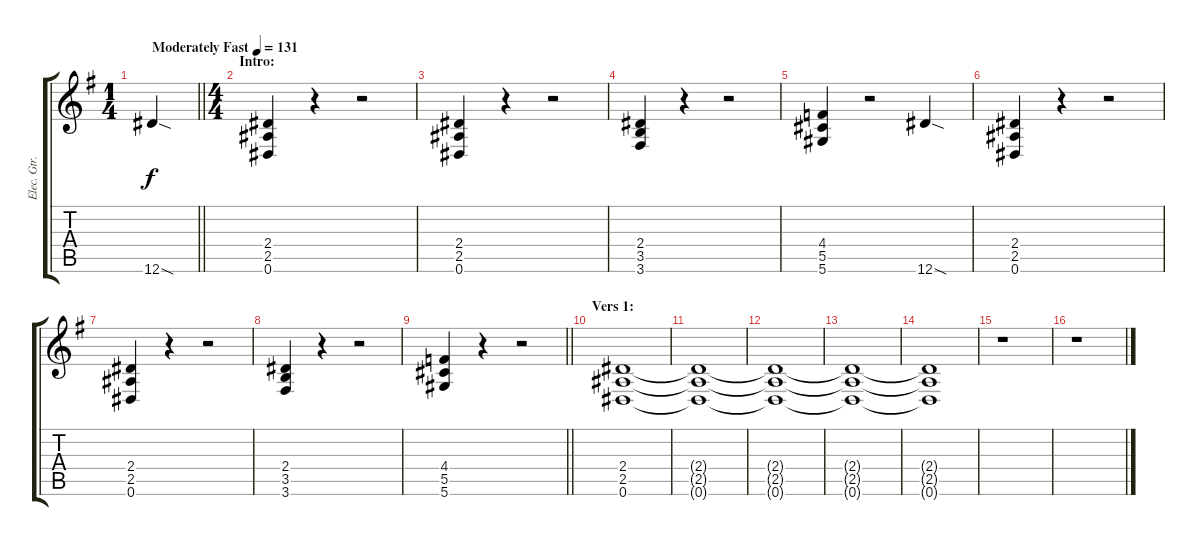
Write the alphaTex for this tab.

\track ("Elec. Gtr. 1" "Elec. Gtr.") {instrument distortionguitar}
\staff {score tabs}
\tuning (Eb4 Bb3 Gb3 Db3 Ab2 Eb2) {hide}
\ts (1 4)
\tempo (131 "Moderately Fast")
\clef g2
\barLineRight lightlight
\ks g
12.6{sod}.4{dy f instrument distortionguitar} |
\ts (4 4)
\section ("" "Intro:")
(2.4 2.5 0.6).4 r.4 r.2 |
(2.4 2.5 0.6).4 r.4 r.2 |
(2.4 3.5 3.6).4 r.4 r.2 |
(4.4 5.5 5.6).4 r.2 12.6{sod}.4 |
(2.4 2.5 0.6).4 r.4 r.2 |
(2.4 2.5 0.6).4 r.4 r.2 |
(2.4 3.5 3.6).4 r.4 r.2 |
\barLineRight lightlight
(4.4 5.5 5.6).4 r.4 r.2 |
\section ("" "Vers 1:")
(2.4 2.5 0.6).1 |
(2.4{t} 2.5{t} 0.6{t}).1 |
(2.4{t} 2.5{t} 0.6{t}).1{volume 0} |
(2.4{t} 2.5{t} 0.6{t}).1 |
(2.4{t} 2.5{t} 0.6{t}).1 |
r.1 |
r.1
